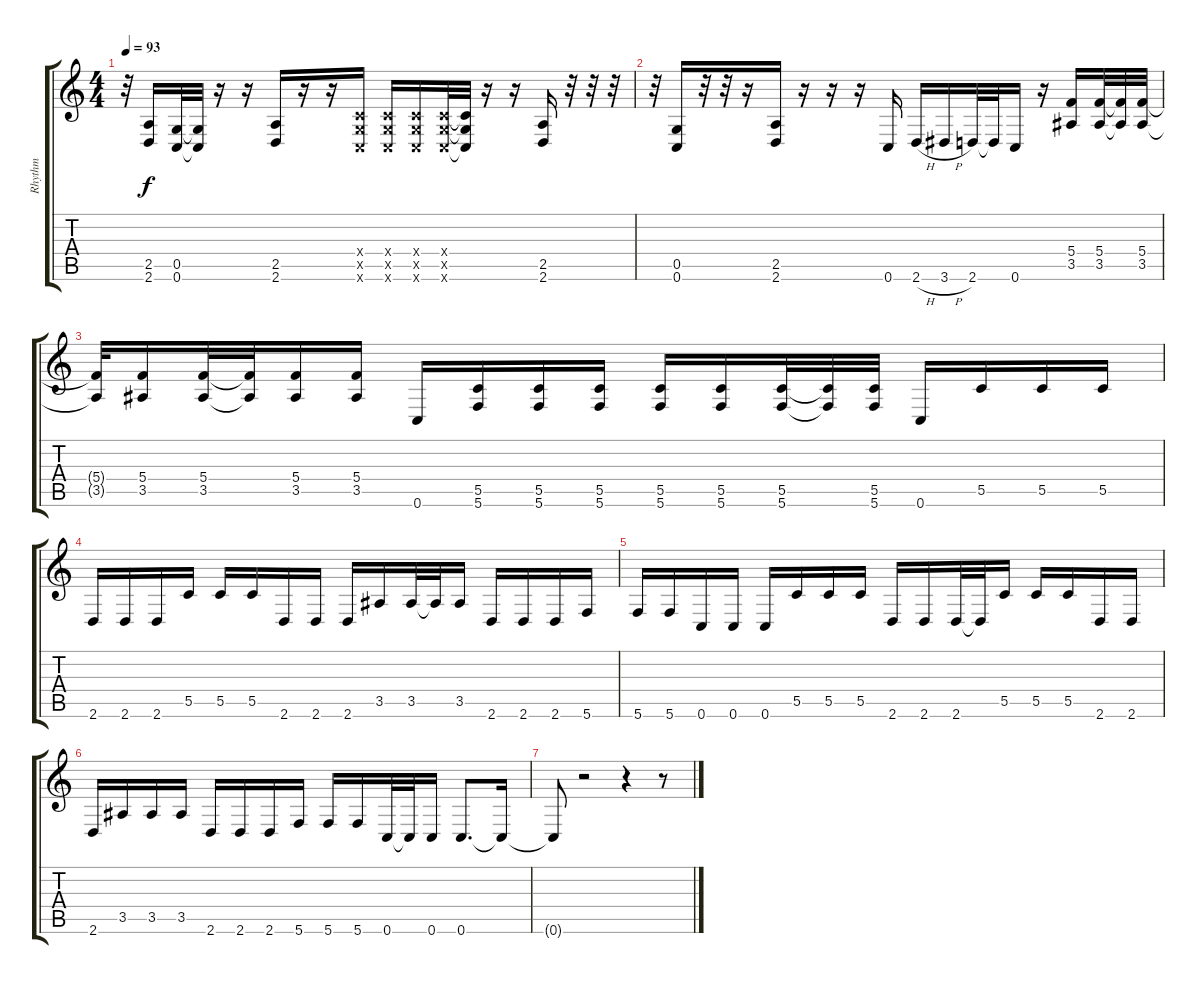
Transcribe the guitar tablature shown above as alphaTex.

\track ("Rhythm" "Rhythm") {instrument distortionguitar}
\staff {score tabs}
\tuning (D4 A3 F3 C3 G2 C2) {hide}
\ts (4 4)
\tempo 93
\clef g2
\ks c
r.32{dy f} (2.5 2.6).16 (0.5 0.6).32 (0.5{t} 0.6{t}).32 r.16 r.16 (2.5 2.6).16 r.16 r.16 (0.4{x} 0.5{x} 0.6{x}).16 (0.4{x} 0.5{x} 0.6{x}).16 (0.4{x} 0.5{x} 0.6{x}).16 (0.4{x} 0.5{x} 0.6{x}).32 (0.4{t} 0.5{t} 0.6{t}).32 r.16 r.16 (2.5 2.6).16 r.32 r.32 r.32 |
r.32 (0.5 0.6).16 r.32 r.32 r.16 (2.5 2.6).16 r.16 r.16 r.16 0.6.16 2.6{h}.16 3.6{h}.16 2.6.32 2.6{t}.32 0.6.16 r.16 (5.4 3.5).16 (5.4 3.5).32 (5.4{t} 3.5{t}).32 (5.4 3.5).32 |
(5.4{t} 3.5{t}).32 (5.4 3.5).16 (5.4 3.5).32 (5.4{t} 3.5{t}).32 (5.4 3.5).16 (5.4 3.5).16 0.6.16 (5.5 5.6).16 (5.5 5.6).16 (5.5 5.6).16 (5.5 5.6).16 (5.5 5.6).16 (5.5 5.6).32 (5.5{t} 5.6{t}).32 (5.5 5.6).32 0.6.16 5.5.16 5.5.16 5.5.16 |
2.6.16 2.6.16 2.6.16 5.5.16 5.5.16 5.5.16 2.6.16 2.6.16 2.6.16 3.5.16 3.5.32 3.5{t}.32 3.5.16 2.6.16 2.6.16 2.6.16 5.6.16 |
5.6.16 5.6.16 0.6.16 0.6.16 0.6.16 5.5.16 5.5.16 5.5.16 2.6.16 2.6.16 2.6.32 2.6{t}.32 5.5.16 5.5.16 5.5.16 2.6.16 2.6.16 |
2.6.16 3.5.16 3.5.16 3.5.16 2.6.16 2.6.16 2.6.16 5.6.16 5.6.16 5.6.16 0.6.32 0.6{t}.32 0.6.16 0.6.8{d} 0.6{t}.16 |
0.6{t}.8 r.2 r.4 r.8
